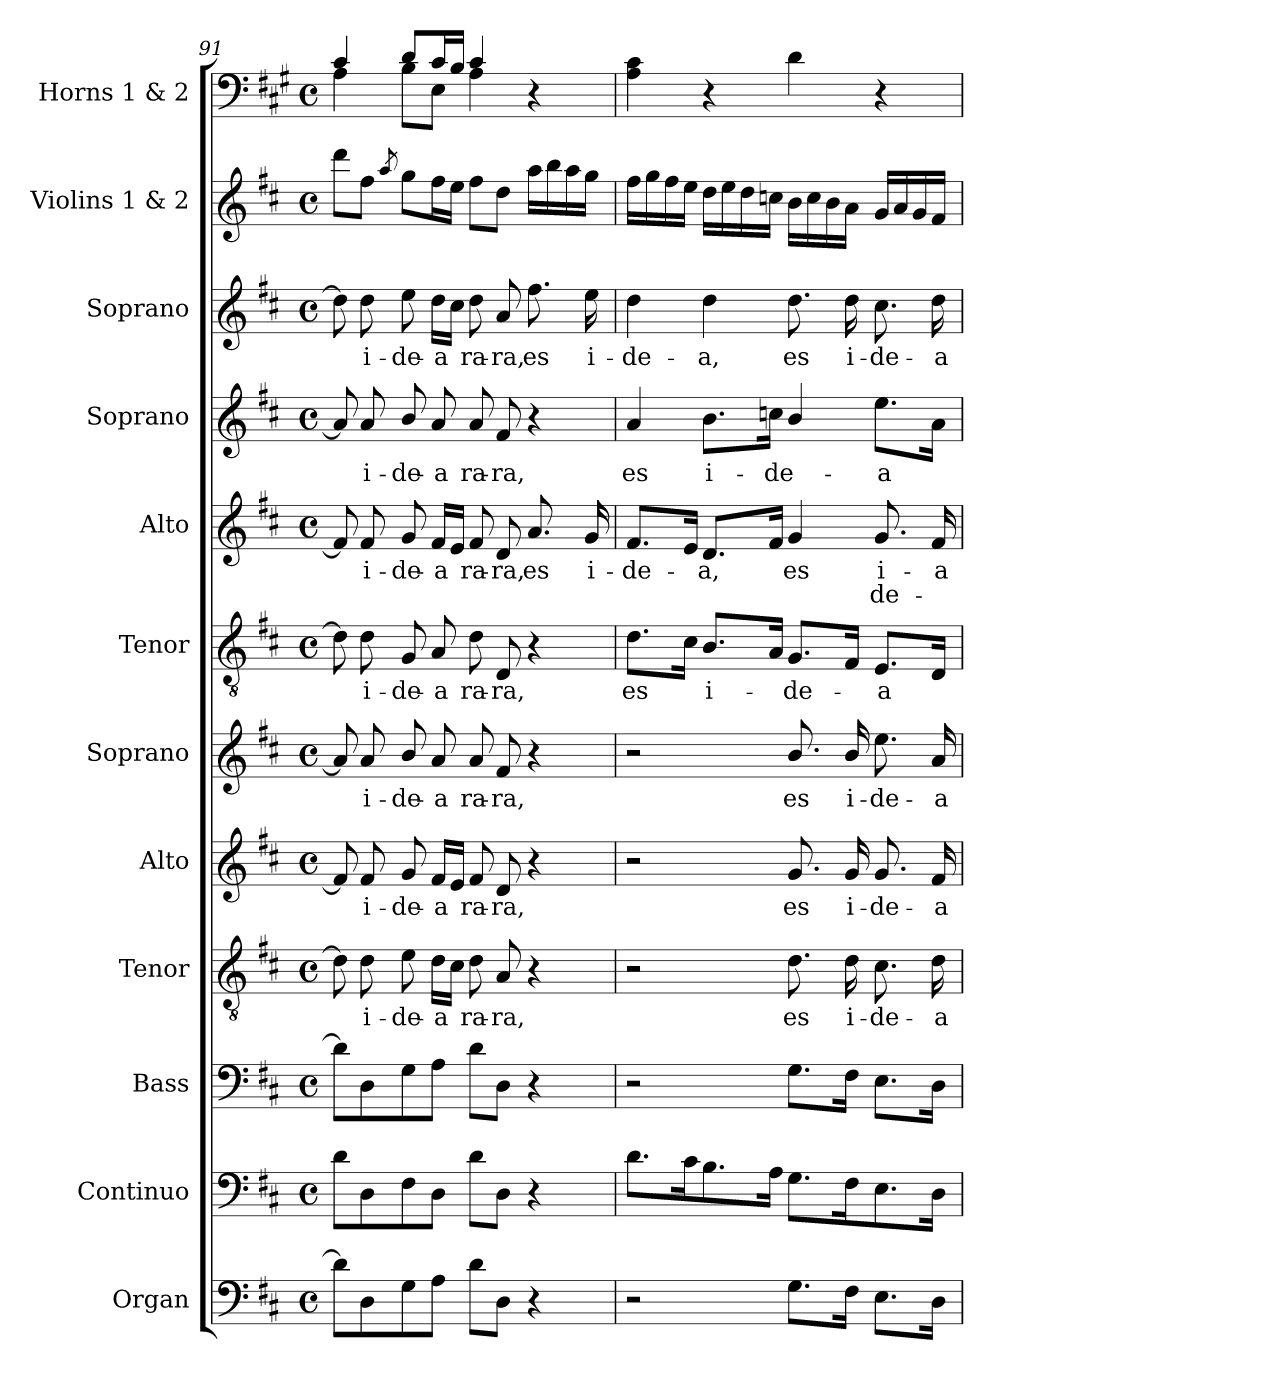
**kern	**kern	**kern	**kern	**text	**kern	**text	**kern	**text	**kern	**text	**kern	**text	**text	**kern	**text	**kern	**text	**kern	**kern
*part12	*part11	*part10	*part9	*part9	*part8	*part8	*part7	*part7	*part6	*part6	*part5	*part5	*part5	*part4	*part4	*part3	*part3	*part2	*part1
*staff12	*staff11	*staff10	*staff9	*staff9	*staff8	*staff8	*staff7	*staff7	*staff6	*staff6	*staff5	*staff5	*staff5	*staff4	*staff4	*staff3	*staff3	*staff2	*staff1
*I"Organ	*I"Continuo	*I"Bass	*I"Tenor	*	*I"Alto	*	*I"Soprano	*	*I"Tenor	*	*I"Alto	*	*	*I"Soprano	*	*I"Soprano	*	*I"Violins 1 & 2	*I"Horns 1 & 2
*I'Org.	*I'Cont.	*I'B.	*I'T.	*	*I'A.	*	*I'S.	*	*I'T.	*	*I'A.	*	*	*I'S.	*	*I'S.	*	*I'Vlns	*I'Hns.
*clefF4	*clefF4	*clefF4	*clefGv2	*	*clefG2	*	*clefG2	*	*clefGv2	*	*clefG2	*	*	*clefG2	*	*clefG2	*	*clefG2	*clefF4
*	*	*	*ITrd7c12	*	*	*	*	*	*ITrd7c12	*	*	*	*	*	*	*	*	*	*ITrd4c7
*k[f#c#]	*k[f#c#]	*k[f#c#]	*k[f#c#]	*	*k[f#c#]	*	*k[f#c#]	*	*k[f#c#]	*	*k[f#c#]	*	*	*k[f#c#]	*	*k[f#c#]	*	*k[f#c#]	*k[f#c#]
*D:	*D:	*D:	*D:	*	*D:	*	*D:	*	*D:	*	*D:	*	*	*D:	*	*D:	*	*D:	*D:
*M4/4	*M4/4	*M4/4	*M4/4	*	*M4/4	*	*M4/4	*	*M4/4	*	*M4/4	*	*	*M4/4	*	*M4/4	*	*M4/4	*M4/4
*met(c)	*met(c)	*met(c)	*met(c)	*	*met(c)	*	*met(c)	*	*met(c)	*	*met(c)	*	*	*met(c)	*	*met(c)	*	*met(c)	*met(c)
=91	=91	=91	=91	=91	=91	=91	=91	=91	=91	=91	=91	=91	=91	=91	=91	=91	=91	=91	=91
*	*	*	*	*	*	*	*	*	*	*	*	*	*	*	*	*	*	*	*^
8di\L]	8di\L	8di\L]	8Di\]	.	8f#i/]	.	8ai/]	.	8Di\]	.	8f#i/]	.	.	8ai/]	.	8ddi\]	.	8dddi\L	4F#i/	4Di\
!	!	!	!	!LO:LY:b:color=#000000	!	!	!	!	!	!	!	!	!	!	!	!	!	!	!	!
!	!	!	!	!	!	!LO:LY:b:color=#000000	!	!	!	!	!	!	!	!	!	!	!	!	!	!
!	!	!	!	!	!	!	!	!LO:LY:b:color=#000000	!	!	!	!	!	!	!	!	!	!	!	!
!	!	!	!	!	!	!	!	!	!	!LO:LY:b:color=#000000	!	!	!	!	!	!	!	!	!	!
!	!	!	!	!	!	!	!	!	!	!	!	!LO:LY:b:color=#000000	!	!	!	!	!	!	!	!
!	!	!	!	!	!	!	!	!	!	!	!	!	!	!	!LO:LY:b:color=#000000	!	!	!	!	!
!	!	!	!	!	!	!	!	!	!	!	!	!	!	!	!	!	!LO:LY:b:color=#000000	!	!	!
8Di\	8Di\	8Di\	8Di\	i-	8f#i/	i-	8ai/	i-	8Di\	i-	8f#i/	i-	.	8ai/	i-	8ddi\	i-	8ff#i\J	.	.
.	.	.	.	.	.	.	.	.	.	.	.	.	.	.	.	.	.	8qaai/	.	.
!	!	!	!	!LO:LY:b:color=#000000	!	!	!	!	!	!	!	!	!	!	!	!	!	!	!	!
!	!	!	!	!	!	!LO:LY:b:color=#000000	!	!	!	!	!	!	!	!	!	!	!	!	!	!
!	!	!	!	!	!	!	!	!LO:LY:b:color=#000000	!	!	!	!	!	!	!	!	!	!	!	!
!	!	!	!	!	!	!	!	!	!	!LO:LY:b:color=#000000	!	!	!	!	!	!	!	!	!	!
!	!	!	!	!	!	!	!	!	!	!	!	!LO:LY:b:color=#000000	!	!	!	!	!	!	!	!
!	!	!	!	!	!	!	!	!	!	!	!	!	!	!	!LO:LY:b:color=#000000	!	!	!	!	!
!	!	!	!	!	!	!	!	!	!	!	!	!	!	!	!	!	!LO:LY:b:color=#000000	!	!	!
8Gi\	8F#i\	8Gi\	8Ei\	-de-	8gi/	-de-	8bi/	-de-	8GGi/	-de-	8gi/	-de-	.	8bi/	-de-	8eei\	-de-	8ggi\L	8Gi/L	8Ei\L
!	!	!	!	!LO:LY:b:color=#000000	!	!	!	!	!	!	!	!	!	!	!	!	!	!	!	!
!	!	!	!	!	!	!LO:LY:b:color=#000000	!	!	!	!	!	!	!	!	!	!	!	!	!	!
!	!	!	!	!	!	!	!	!LO:LY:b:color=#000000	!	!	!	!	!	!	!	!	!	!	!	!
!	!	!	!	!	!	!	!	!	!	!LO:LY:b:color=#000000	!	!	!	!	!	!	!	!	!	!
!	!	!	!	!	!	!	!	!	!	!	!	!LO:LY:b:color=#000000	!	!	!	!	!	!	!	!
!	!	!	!	!	!	!	!	!	!	!	!	!	!	!	!LO:LY:b:color=#000000	!	!	!	!	!
!	!	!	!	!	!	!	!	!	!	!	!	!	!	!	!	!	!LO:LY:b:color=#000000	!	!	!
8Ai\J	8Di\J	8Ai\J	16Di\LL	-a	16f#i/LL	-a	8ai/	-a	8AAi/	-a	16f#i/LL	-a	.	8ai/	-a	16ddi\LL	-a	16ff#i\L	16F#i/L	8AAi\J
.	.	.	16C#i\JJ	.	16ei/JJ	.	.	.	.	.	16ei/JJ	.	.	.	.	16cc#i\JJ	.	16eei\JJ	16Ei/JJ	.
!	!	!	!	!LO:LY:b:color=#000000	!	!	!	!	!	!	!	!	!	!	!	!	!	!	!	!
!	!	!	!	!	!	!LO:LY:b:color=#000000	!	!	!	!	!	!	!	!	!	!	!	!	!	!
!	!	!	!	!	!	!	!	!LO:LY:b:color=#000000	!	!	!	!	!	!	!	!	!	!	!	!
!	!	!	!	!	!	!	!	!	!	!LO:LY:b:color=#000000	!	!	!	!	!	!	!	!	!	!
!	!	!	!	!	!	!	!	!	!	!	!	!LO:LY:b:color=#000000	!	!	!	!	!	!	!	!
!	!	!	!	!	!	!	!	!	!	!	!	!	!	!	!LO:LY:b:color=#000000	!	!	!	!	!
!	!	!	!	!	!	!	!	!	!	!	!	!	!	!	!	!	!LO:LY:b:color=#000000	!	!	!
8di\L	8di\L	8di\L	8Di\	ra-	8f#i/	ra-	8ai/	ra-	8Di\	ra-	8f#i/	ra-	.	8ai/	ra-	8ddi\	ra-	8ff#i\L	4F#i/	4Di\
!	!	!	!	!LO:LY:b:color=#000000	!	!	!	!	!	!	!	!	!	!	!	!	!	!	!	!
!	!	!	!	!	!	!LO:LY:b:color=#000000	!	!	!	!	!	!	!	!	!	!	!	!	!	!
!	!	!	!	!	!	!	!	!LO:LY:b:color=#000000	!	!	!	!	!	!	!	!	!	!	!	!
!	!	!	!	!	!	!	!	!	!	!LO:LY:b:color=#000000	!	!	!	!	!	!	!	!	!	!
!	!	!	!	!	!	!	!	!	!	!	!	!LO:LY:b:color=#000000	!	!	!	!	!	!	!	!
!	!	!	!	!	!	!	!	!	!	!	!	!	!	!	!LO:LY:b:color=#000000	!	!	!	!	!
!	!	!	!	!	!	!	!	!	!	!	!	!	!	!	!	!	!LO:LY:b:color=#000000	!	!	!
8Di\J	8Di\J	8Di\J	8AAi/	-ra,	8di/	-ra,	8f#i/	-ra,	8DDi/	-ra,	8di/	-ra,	.	8f#i/	-ra,	8ai/	-ra,	8ddi\J	.	.
!	!	!	!	!	!	!	!	!	!	!	!	!LO:LY:b:color=#000000	!	!	!	!	!	!	!	!
!	!	!	!	!	!	!	!	!	!	!	!	!	!	!	!	!	!LO:LY:b:color=#000000	!	!	!
4r	4r	4r	4r	.	4r	.	4r	.	4r	.	8.ai/	es	.	4r	.	8.ff#i\	es	16aai\LL	4r	4ryy
.	.	.	.	.	.	.	.	.	.	.	.	.	.	.	.	.	.	16bbi\	.	.
.	.	.	.	.	.	.	.	.	.	.	.	.	.	.	.	.	.	16aai\	.	.
!	!	!	!	!	!	!	!	!	!	!	!	!LO:LY:b:color=#000000	!	!	!	!	!	!	!	!
!	!	!	!	!	!	!	!	!	!	!	!	!	!	!	!	!	!LO:LY:b:color=#000000	!	!	!
.	.	.	.	.	.	.	.	.	.	.	16gi/	i-	.	.	.	16eei\	i-	16ggi\JJ	.	.
*	*	*	*	*	*	*	*	*	*	*	*	*	*	*	*	*	*	*	*v	*v
=92	=92	=92	=92	=92	=92	=92	=92	=92	=92	=92	=92	=92	=92	=92	=92	=92	=92	=92	=92
!	!	!	!	!	!	!	!	!	!	!LO:LY:b:color=#000000	!	!	!	!	!	!	!	!	!
!	!	!	!	!	!	!	!	!	!	!	!	!LO:LY:b:color=#000000	!	!	!	!	!	!	!
!	!	!	!	!	!	!	!	!	!	!	!	!	!	!	!LO:LY:b:color=#000000	!	!	!	!
!	!	!	!	!	!	!	!	!	!	!	!	!	!	!	!	!	!LO:LY:b:color=#000000	!	!
2r	8.di\L	2r	2r	.	2r	.	2r	.	8.Di\L	es	8.f#i/L	-de-	.	4ai/	es	4ddi\	-de-	16ff#i\LL	4Di\ 4F#i
.	.	.	.	.	.	.	.	.	.	.	.	.	.	.	.	.	.	16ggi\	.
.	.	.	.	.	.	.	.	.	.	.	.	.	.	.	.	.	.	16ff#i\	.
.	16c#i\k	.	.	.	.	.	.	.	16C#i\Jk	.	16ei/Jk	.	.	.	.	.	.	16eei\JJ	.
!	!	!	!	!	!	!	!	!	!	!LO:LY:b:color=#000000	!	!	!	!	!	!	!	!	!
!	!	!	!	!	!	!	!	!	!	!	!	!LO:LY:b:color=#000000	!	!	!	!	!	!	!
!	!	!	!	!	!	!	!	!	!	!	!	!	!	!	!LO:LY:b:color=#000000	!	!	!	!
!	!	!	!	!	!	!	!	!	!	!	!	!	!	!	!	!	!LO:LY:b:color=#000000	!	!
.	8.Bi\	.	.	.	.	.	.	.	8.BBi/L	i-	8.di/L	-a,	.	8.bi\L	i-	4ddi\	-a,	16ddi\LL	4r
.	.	.	.	.	.	.	.	.	.	.	.	.	.	.	.	.	.	16eei\	.
.	.	.	.	.	.	.	.	.	.	.	.	.	.	.	.	.	.	16ddi\	.
!	!	!	!	!	!	!	!	!	!	!	!	!	!	!	!LO:LY:b:color=#000000	!	!	!	!
.	16Ai\Jk	.	.	.	.	.	.	.	16AAi/Jk	.	16f#i/Jk	.	.	16ccni\Jk	-de-	.	.	16ccni\JJ	.
!	!	!	!	!LO:LY:b:color=#000000	!	!	!	!	!	!	!	!	!	!	!	!	!	!	!
!	!	!	!	!	!	!LO:LY:b:color=#000000	!	!	!	!	!	!	!	!	!	!	!	!	!
!	!	!	!	!	!	!	!	!LO:LY:b:color=#000000	!	!	!	!	!	!	!	!	!	!	!
!	!	!	!	!	!	!	!	!	!	!LO:LY:b:color=#000000	!	!	!	!	!	!	!	!	!
!	!	!	!	!	!	!	!	!	!	!	!	!LO:LY:b:color=#000000	!	!	!	!	!	!	!
!	!	!	!	!	!	!	!	!	!	!	!	!	!	!	!	!	!LO:LY:b:color=#000000	!	!
8.Gi\L	8.Gi\L	8.Gi\L	8.Di\	es	8.gi/	es	8.bi/	es	8.GGi/L	-de-	4gi/	es	.	4bi/	.	8.ddi\	es	16bi\LL	4Gi\
.	.	.	.	.	.	.	.	.	.	.	.	.	.	.	.	.	.	16cci\	.
.	.	.	.	.	.	.	.	.	.	.	.	.	.	.	.	.	.	16bi\	.
!	!	!	!	!LO:LY:b:color=#000000	!	!	!	!	!	!	!	!	!	!	!	!	!	!	!
!	!	!	!	!	!	!LO:LY:b:color=#000000	!	!	!	!	!	!	!	!	!	!	!	!	!
!	!	!	!	!	!	!	!	!LO:LY:b:color=#000000	!	!	!	!	!	!	!	!	!	!	!
!	!	!	!	!	!	!	!	!	!	!	!	!	!	!	!	!	!LO:LY:b:color=#000000	!	!
16F#i\Jk	16F#i\k	16F#i\Jk	16Di\	i-	16gi/	i-	16bi/	i-	16FF#i/Jk	.	.	.	.	.	.	16ddi\	i-	16ai\JJ	.
!	!	!	!	!LO:LY:b:color=#000000	!	!	!	!	!	!	!	!	!	!	!	!	!	!	!
!	!	!	!	!	!	!LO:LY:b:color=#000000	!	!	!	!	!	!	!	!	!	!	!	!	!
!	!	!	!	!	!	!	!	!LO:LY:b:color=#000000	!	!	!	!	!	!	!	!	!	!	!
!	!	!	!	!	!	!	!	!	!	!LO:LY:b:color=#000000	!	!	!	!	!	!	!	!	!
!	!	!	!	!	!	!	!	!	!	!	!	!LO:LY:b:color=#000000	!LO:LY:b:color=#000000	!	!	!	!	!	!
!	!	!	!	!	!	!	!	!	!	!	!	!	!	!	!LO:LY:b:color=#000000	!	!	!	!
!	!	!	!	!	!	!	!	!	!	!	!	!	!	!	!	!	!LO:LY:b:color=#000000	!	!
8.Ei\L	8.Ei\	8.Ei\L	8.C#i\	-de-	8.gi/	-de-	8.eei\	-de-	8.EEi/L	-a	8.gi/	i-	-de-	8.eei\L	-a	8.cc#i\	-de-	16gi/LL	4r
.	.	.	.	.	.	.	.	.	.	.	.	.	.	.	.	.	.	16ai/	.
.	.	.	.	.	.	.	.	.	.	.	.	.	.	.	.	.	.	16gi/	.
!	!	!	!	!LO:LY:b:color=#000000	!	!	!	!	!	!	!	!	!	!	!	!	!	!	!
!	!	!	!	!	!	!LO:LY:b:color=#000000	!	!	!	!	!	!	!	!	!	!	!	!	!
!	!	!	!	!	!	!	!	!LO:LY:b:color=#000000	!	!	!	!	!	!	!	!	!	!	!
!	!	!	!	!	!	!	!	!	!	!	!	!LO:LY:b:color=#000000	!	!	!	!	!	!	!
!	!	!	!	!	!	!	!	!	!	!	!	!	!	!	!	!	!LO:LY:b:color=#000000	!	!
16Di\Jk	16Di\Jk	16Di\Jk	16Di\	-a	16f#i/	-a	16ai/	-a	16DDi/Jk	.	16f#i/	-a	.	16ai\Jk	.	16ddi\	-a	16f#i/JJ	.
=	=	=	=	=	=	=	=	=	=	=	=	=	=	=	=	=	=	=	=
*-	*-	*-	*-	*-	*-	*-	*-	*-	*-	*-	*-	*-	*-	*-	*-	*-	*-	*-	*-
